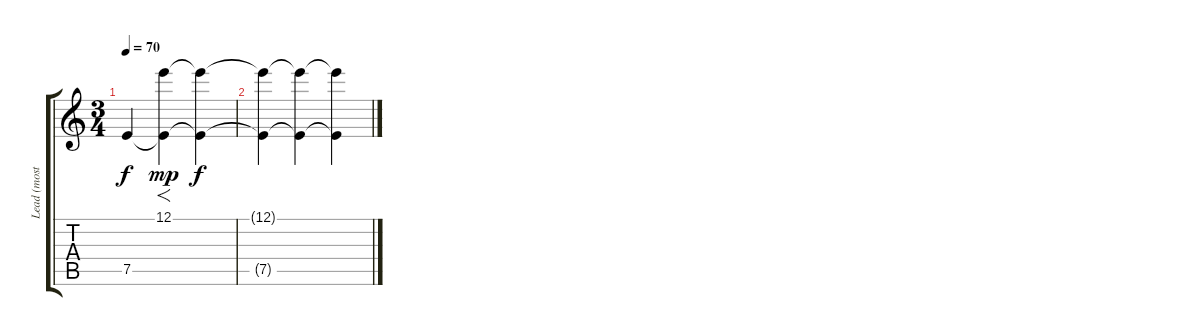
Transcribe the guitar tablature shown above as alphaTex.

\track ("Lead (mostly feedback)" "Lead (most") {instrument overdrivenguitar}
\staff {score tabs}
\tuning (E4 B3 G3 D3 A2 E2) {hide}
\ts (3 4)
\tempo 70
\clef g2
\ks c
7.5{t}.4{dy f volume 10} (12.1 7.5{t}).4{f dy mp} (12.1{t} 7.5{t}).4{dy f} |
(12.1{t} 7.5{t}).4 (12.1{t} 7.5{t}).4 (12.1{t} 7.5{t}).4
